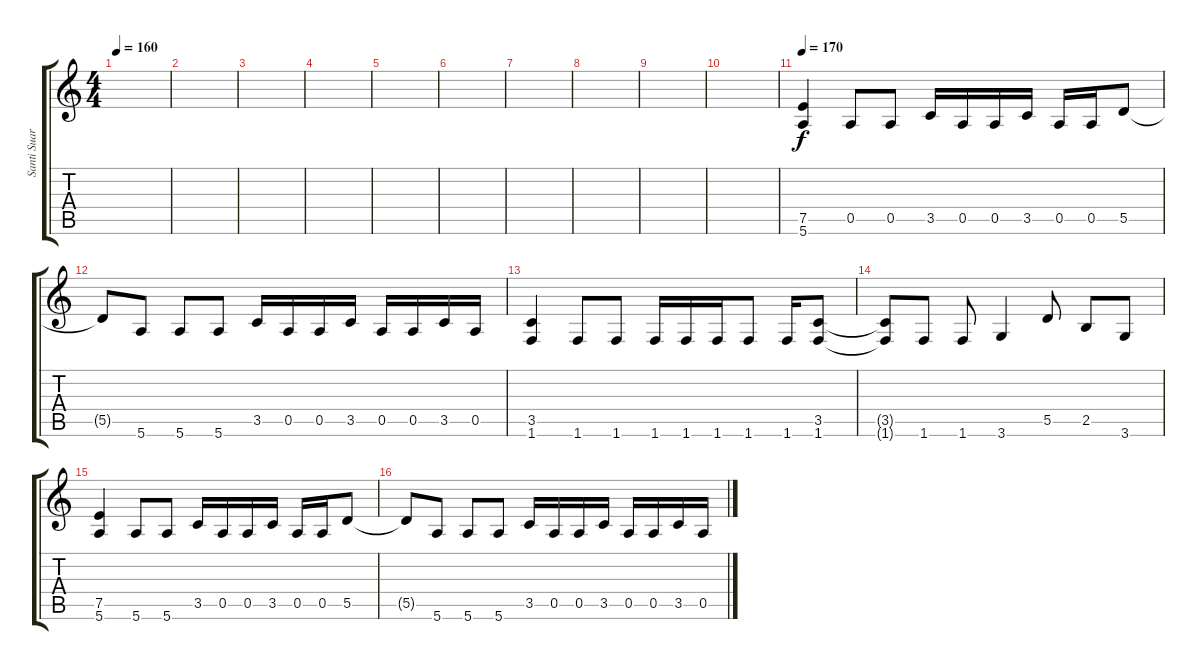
\track ("Santi Suarez" "Santi Suar") {instrument distortionguitar}
\staff {score tabs}
\tuning (E4 B3 G3 D3 A2 E2) {hide}
\ts (4 4)
\tempo 160
\clef g2
\ks c
|
|
|
|
|
|
|
|
|
|
\tempo 170
(7.5 5.6).4 0.5.8 0.5.8 3.5.16 0.5.16 0.5.16 3.5.16 0.5.16 0.5.16 5.5.8 |
5.5{t}.8 5.6.8 5.6.8 5.6.8 3.5.16 0.5.16 0.5.16 3.5.16 0.5.16 0.5.16 3.5.16 0.5.16 |
(3.5 1.6).4 1.6.8 1.6.8 1.6.16 1.6.16 1.6.16 1.6.8 1.6.16 (3.5 1.6).8 |
(3.5{t} 1.6{t}).8 1.6.8 1.6.8 3.6.4 5.5.8 2.5.8 3.6.8 |
(7.5 5.6).4 5.6.8 5.6.8 3.5.16 0.5.16 0.5.16 3.5.16 0.5.16 0.5.16 5.5.8 |
5.5{t}.8 5.6.8 5.6.8 5.6.8 3.5.16 0.5.16 0.5.16 3.5.16 0.5.16 0.5.16 3.5.16 0.5.16
